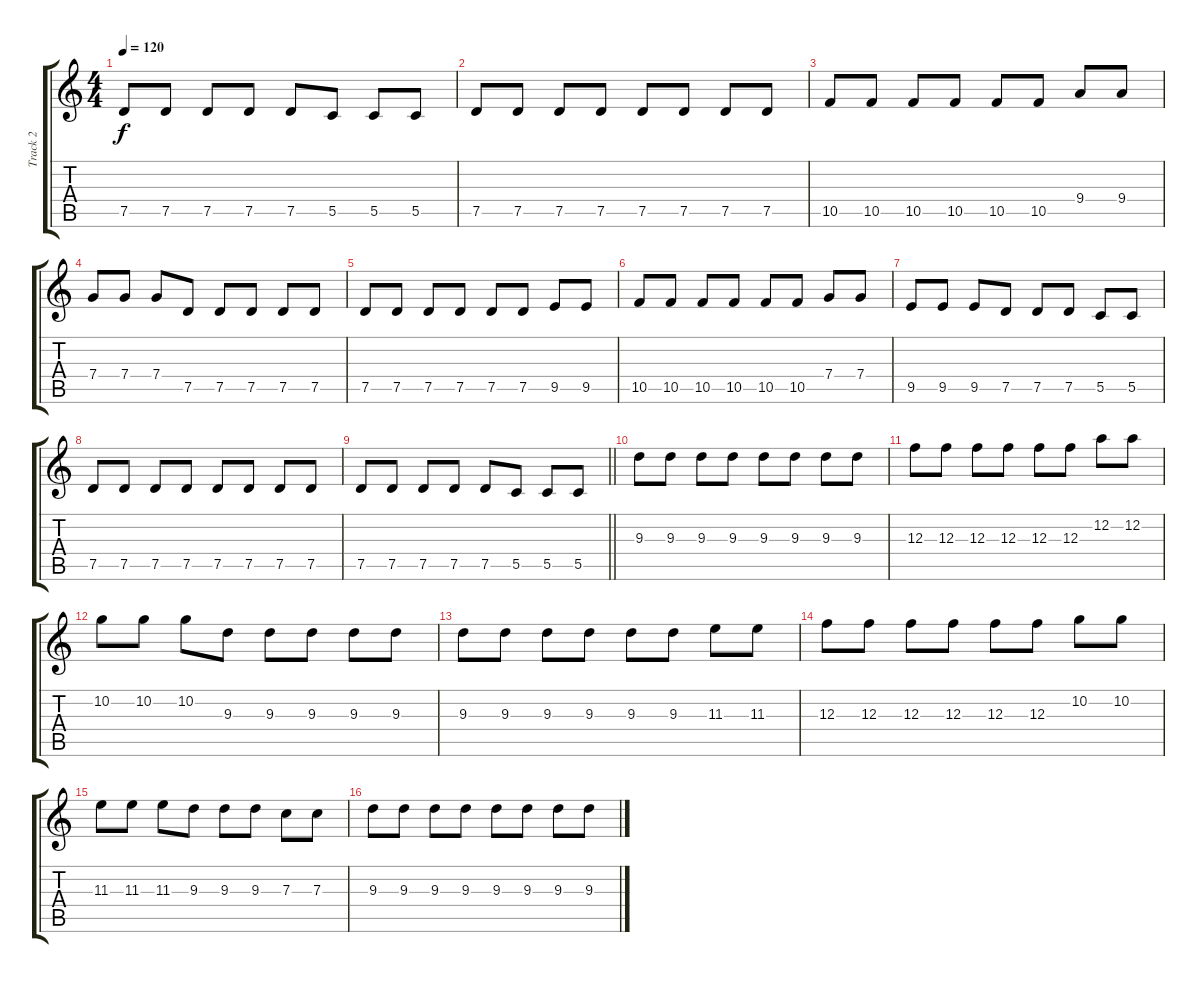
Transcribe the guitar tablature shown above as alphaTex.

\track ("Track 2" "Track 2") {instrument distortionguitar}
\staff {score tabs}
\tuning (D4 A3 F3 C3 G2 D2) {hide}
\ts (4 4)
\tempo 120
\clef g2
\ks c
7.5.8{dy f} 7.5.8 7.5.8 7.5.8 7.5.8 5.5.8 5.5.8 5.5.8 |
7.5.8 7.5.8 7.5.8 7.5.8 7.5.8 7.5.8 7.5.8 7.5.8 |
10.5.8 10.5.8 10.5.8 10.5.8 10.5.8 10.5.8 9.4.8 9.4.8 |
7.4.8 7.4.8 7.4.8 7.5.8 7.5.8 7.5.8 7.5.8 7.5.8 |
7.5.8 7.5.8 7.5.8 7.5.8 7.5.8 7.5.8 9.5.8 9.5.8 |
10.5.8 10.5.8 10.5.8 10.5.8 10.5.8 10.5.8 7.4.8 7.4.8 |
9.5.8 9.5.8 9.5.8 7.5.8 7.5.8 7.5.8 5.5.8 5.5.8 |
7.5.8 7.5.8 7.5.8 7.5.8 7.5.8 7.5.8 7.5.8 7.5.8 |
\barLineRight lightlight
7.5.8 7.5.8 7.5.8 7.5.8 7.5.8 5.5.8 5.5.8 5.5.8 |
9.3.8 9.3.8 9.3.8 9.3.8 9.3.8 9.3.8 9.3.8 9.3.8 |
12.3.8 12.3.8 12.3.8 12.3.8 12.3.8 12.3.8 12.2.8 12.2.8 |
10.2.8 10.2.8 10.2.8 9.3.8 9.3.8 9.3.8 9.3.8 9.3.8 |
9.3.8 9.3.8 9.3.8 9.3.8 9.3.8 9.3.8 11.3.8 11.3.8 |
12.3.8 12.3.8 12.3.8 12.3.8 12.3.8 12.3.8 10.2.8 10.2.8 |
11.3.8 11.3.8 11.3.8 9.3.8 9.3.8 9.3.8 7.3.8 7.3.8 |
9.3.8 9.3.8 9.3.8 9.3.8 9.3.8 9.3.8 9.3.8 9.3.8
